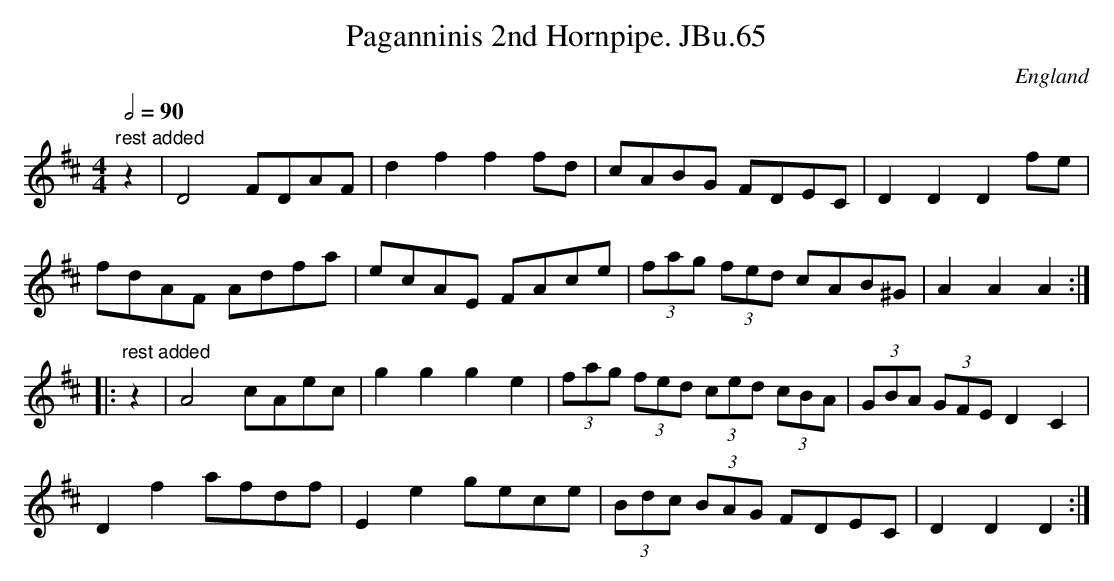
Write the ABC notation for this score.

X:1
T:Paganninis 2nd Hornpipe. JBu.65
O:England
M:4/4
L:1/8
Q:1/2=90
K:D major
"rest added"z2|D4FDAF|d2f2f2fd|cABG FDEC|D2D2D2 fe|
fdAF Adfa|ecAE FAce|(3fag (3fed cAB^G|A2A2A2:|
|:"rest added"z2|A4cAec|g2g2g2e2|(3fag (3fed (3ced (3cBA|(3GBA (3GFE D2C2|
D2f2afdf|E2e2gece|(3Bdc (3BAG FDEC|D2D2D2:|
